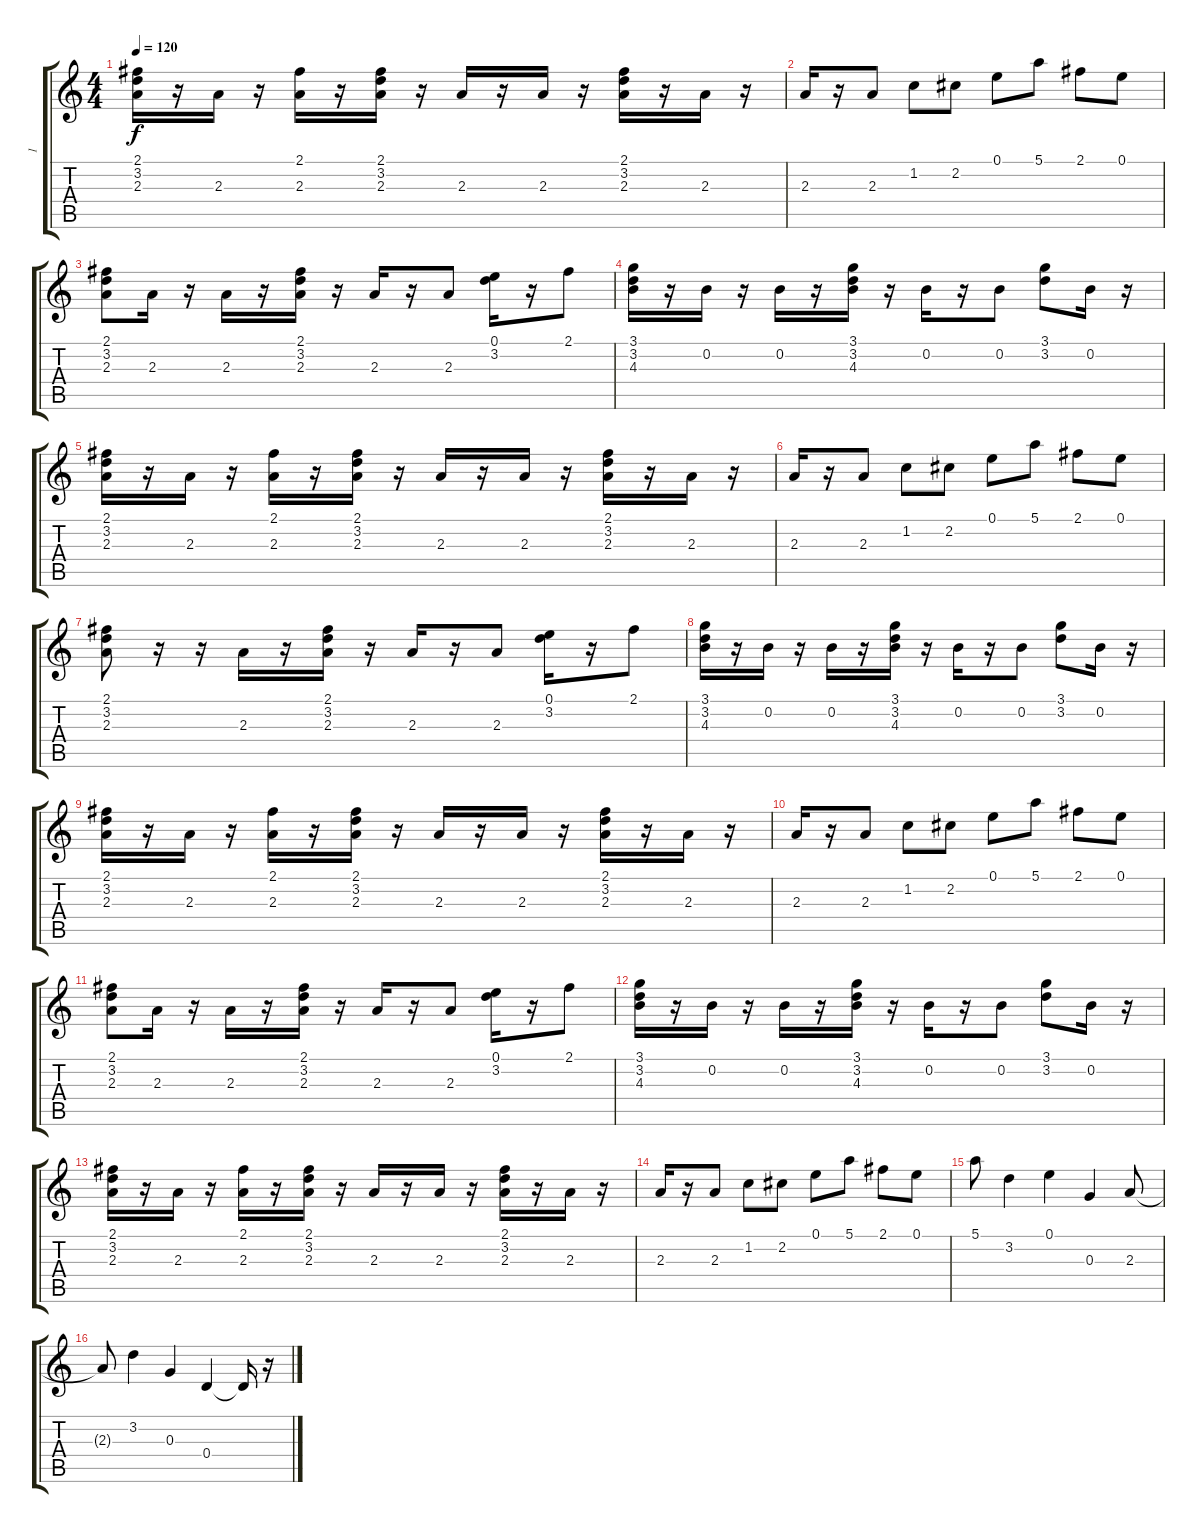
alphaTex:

\track ("1" "1") {instrument overdrivenguitar}
\staff {score tabs}
\tuning (E4 B3 G3 D3 A2 E2) {hide}
\ts (4 4)
\tempo 120
\clef g2
\ks c
(2.1 3.2 2.3).16{dy f} r.16 2.3.16 r.16 (2.1 2.3).16 r.16 (2.1 3.2 2.3).16 r.16 2.3.16 r.16 2.3.16 r.16 (2.1 3.2 2.3).16 r.16 2.3.16 r.16 |
2.3.16 r.16 2.3.8 1.2.8 2.2.8 0.1.8 5.1.8 2.1.8 0.1.8 |
(2.1 3.2 2.3).8 2.3.16 r.16 2.3.16 r.16 (2.1 3.2 2.3).16 r.16 2.3.16 r.16 2.3.8 (0.1 3.2).16 r.16 2.1.8 |
(3.1 3.2 4.3).16 r.16 0.2.16 r.16 0.2.16 r.16 (3.1 3.2 4.3).16 r.16 0.2.16 r.16 0.2.8 (3.1 3.2).8 0.2.16 r.16 |
(2.1 3.2 2.3).16 r.16 2.3.16 r.16 (2.1 2.3).16 r.16 (2.1 3.2 2.3).16 r.16 2.3.16 r.16 2.3.16 r.16 (2.1 3.2 2.3).16 r.16 2.3.16 r.16 |
2.3.16 r.16 2.3.8 1.2.8 2.2.8 0.1.8 5.1.8 2.1.8 0.1.8 |
(2.1 3.2 2.3).8 r.16 r.16 2.3.16 r.16 (2.1 3.2 2.3).16 r.16 2.3.16 r.16 2.3.8 (0.1 3.2).16 r.16 2.1.8 |
(3.1 3.2 4.3).16 r.16 0.2.16 r.16 0.2.16 r.16 (3.1 3.2 4.3).16 r.16 0.2.16 r.16 0.2.8 (3.1 3.2).8 0.2.16 r.16 |
(2.1 3.2 2.3).16 r.16 2.3.16 r.16 (2.1 2.3).16 r.16 (2.1 3.2 2.3).16 r.16 2.3.16 r.16 2.3.16 r.16 (2.1 3.2 2.3).16 r.16 2.3.16 r.16 |
2.3.16 r.16 2.3.8 1.2.8 2.2.8 0.1.8 5.1.8 2.1.8 0.1.8 |
(2.1 3.2 2.3).8 2.3.16 r.16 2.3.16 r.16 (2.1 3.2 2.3).16 r.16 2.3.16 r.16 2.3.8 (0.1 3.2).16 r.16 2.1.8 |
(3.1 3.2 4.3).16 r.16 0.2.16 r.16 0.2.16 r.16 (3.1 3.2 4.3).16 r.16 0.2.16 r.16 0.2.8 (3.1 3.2).8 0.2.16 r.16 |
(2.1 3.2 2.3).16 r.16 2.3.16 r.16 (2.1 2.3).16 r.16 (2.1 3.2 2.3).16 r.16 2.3.16 r.16 2.3.16 r.16 (2.1 3.2 2.3).16 r.16 2.3.16 r.16 |
2.3.16 r.16 2.3.8 1.2.8 2.2.8 0.1.8 5.1.8 2.1.8 0.1.8 |
5.1.8 3.2.4 0.1.4 0.3.4 2.3.8 |
2.3{t}.8 3.2.4 0.3.4 0.4.4 0.4{t}.16 r.16
